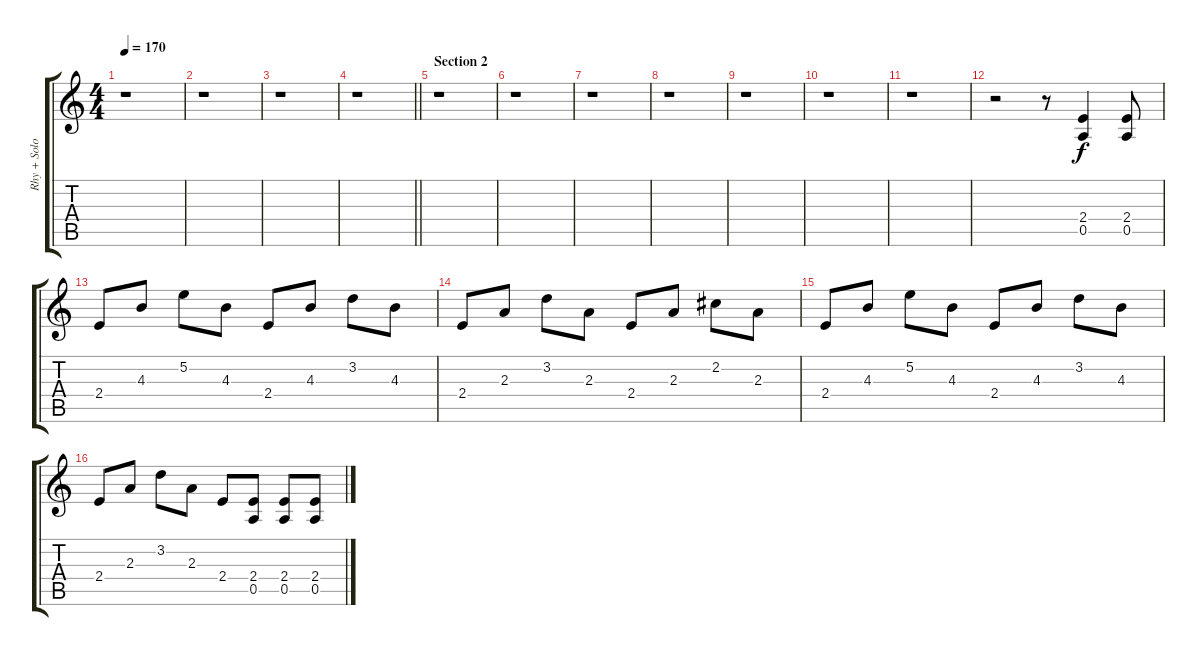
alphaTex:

\track ("Rhy + Solo" "Rhy + Solo") {instrument distortionguitar}
\staff {score tabs}
\tuning (E4 B3 G3 D3 A2 E2) {hide}
\ts (4 4)
\tempo 170
\clef g2
\ks c
r.1{dy f} |
r.1 |
r.1 |
\barLineRight lightlight
r.1 |
\section ("" "Section 2")
r.1 |
r.1 |
r.1 |
r.1 |
r.1 |
r.1 |
r.1 |
r.2 r.8 (2.4 0.5).4 (2.4 0.5).8 |
2.4.8 4.3.8 5.2.8 4.3.8 2.4.8 4.3.8 3.2.8 4.3.8 |
2.4.8 2.3.8 3.2.8 2.3.8 2.4.8 2.3.8 2.2.8 2.3.8 |
2.4.8 4.3.8 5.2.8 4.3.8 2.4.8 4.3.8 3.2.8 4.3.8 |
2.4.8 2.3.8 3.2.8 2.3.8 2.4.8 (2.4 0.5).8 (2.4 0.5).8 (2.4 0.5).8
